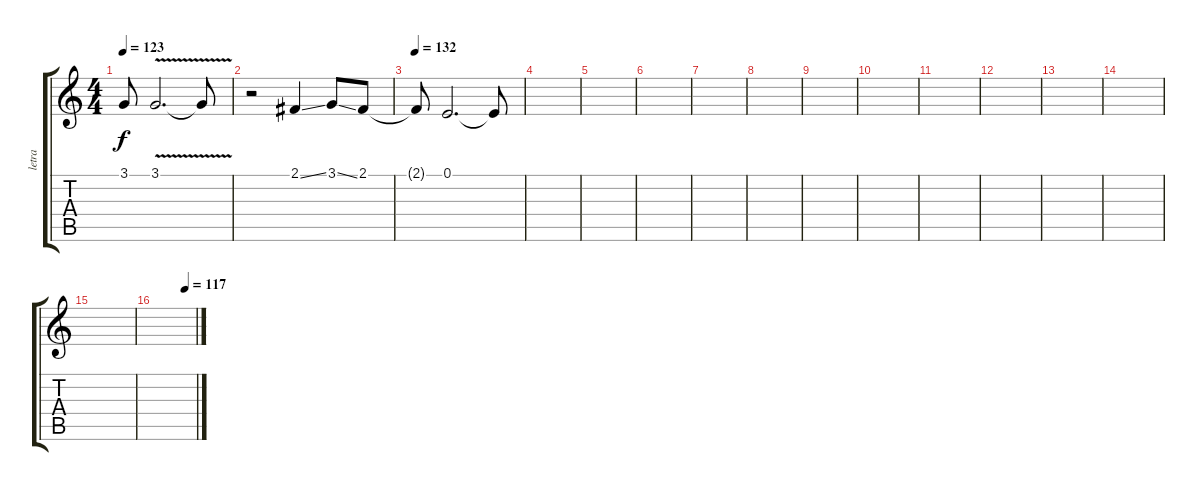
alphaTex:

\track ("letra" "letra") {instrument lead2sawtooth}
\staff {score tabs}
\tuning (E4 B3 G3 D3 A2 E2) {hide}
\ts (4 4)
\tempo 123
\clef g2
\ks c
3.1.8{dy f} 3.1{v}.2{d} 3.1{t}.8 |
r.2 2.1{ss}.4 3.1{ss}.8 2.1.8 |
\tempo 132
2.1{t}.8 0.1.2{d} 0.1{t}.8 |
|
|
|
|
|
|
|
|
|
|
|
|
\tempo (117 0.75)
